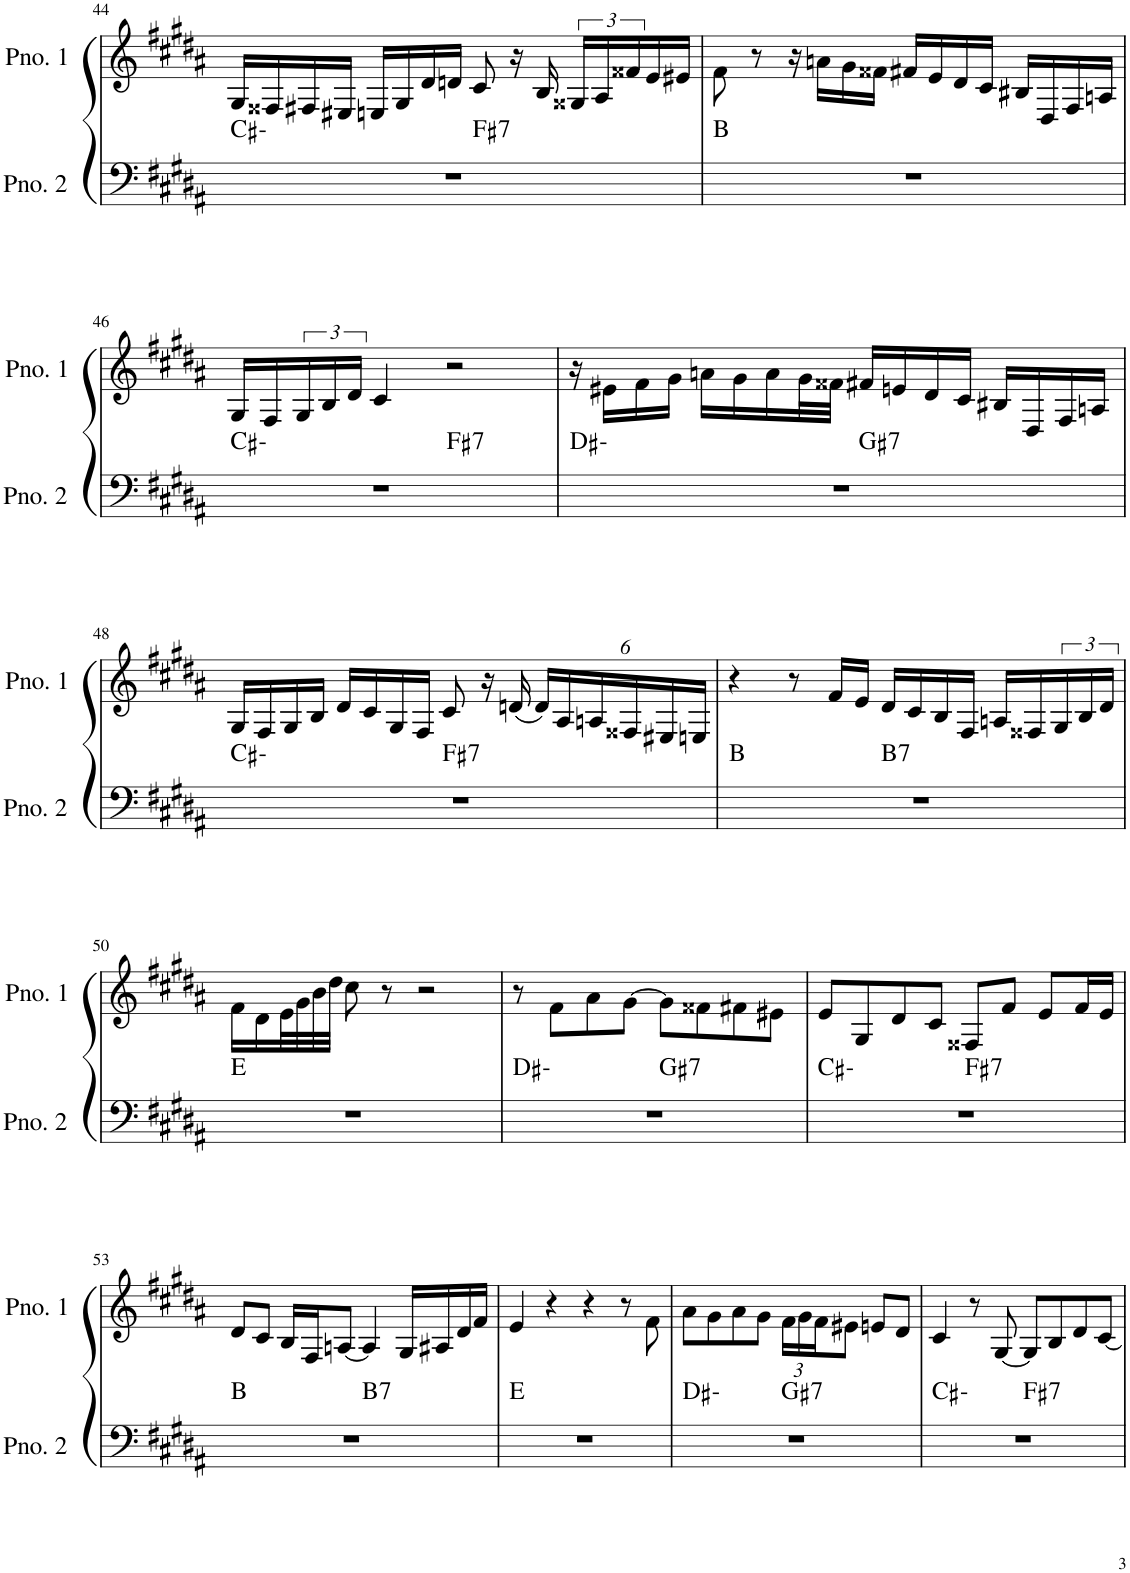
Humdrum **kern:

**kern	**harte	**kern
*part2	*part2	*part1
*staff2	*	*staff1
*I"ピアノ 2	*	*I"ピアノ 1
!!LO:PB:g=z
*clefF4	*	*clefG2
*k[f#c#g#d#a#]	*	*k[f#c#g#d#a#]
*M4/4	*	*M4/4
=44	=44	=44
*^	*	*
1r	2ryy	C#:min	16G#/LL
.	.	.	16F##X/
.	.	.	16F#X/
.	.	.	16E#X/JJ
.	.	.	16En/LL
.	.	.	16G#/
.	.	.	16d#/
.	.	.	16dn/JJ
!	!	!LO:H:kt=7	!
.	2ryy	F#:7	8c#/
.	.	.	16r
.	.	.	16B/
.	.	.	24G##X/LL
.	.	.	24A#/
.	.	.	24f##X/
.	.	.	16e/
.	.	.	16e#X/JJ
*v	*v	*	*
=45	=45	=45
1r	B:maj	8f#\
.	.	8r
.	.	16r
.	.	16an\LL
.	.	16g#\
.	.	16f##X\JJ
.	.	16f#X/LL
.	.	16e/
.	.	16d#/
.	.	16c#/JJ
.	.	16B#X/LL
.	.	16D#/
.	.	16F#/
.	.	16An/JJ
!!LO:LB:g=z
=46	=46	=46
*^	*	*
1r	2ryy	C#:min	16G#/LL
.	.	.	16F#/
.	.	.	24G#/
.	.	.	24B/
.	.	.	24d#/JJ
.	.	.	4c#/
!	!	!LO:H:kt=7	!
.	2ryy	F#:7	2r
=47	=47	=47	=47
1r	2ryy	D#:min	16r
.	.	.	16e#X\LL
.	.	.	16f#\
.	.	.	16g#\JJ
.	.	.	16an\LL
.	.	.	16g#\
.	.	.	16a\
.	.	.	32g#\L
.	.	.	32f##X\JJJ
!	!	!LO:H:kt=7	!
.	2ryy	G#:7	16f#X/LL
.	.	.	16en/
.	.	.	16d#/
.	.	.	16c#/JJ
.	.	.	16B#X/LL
.	.	.	16D#/
.	.	.	16F#/
.	.	.	16An/JJ
!!LO:LB:g=z
=48	=48	=48	=48
1r	2ryy	C#:min	16G#/LL
.	.	.	16F#/
.	.	.	16G#/
.	.	.	16B/JJ
.	.	.	16d#/LL
.	.	.	16c#/
.	.	.	16G#/
.	.	.	16F#/JJ
!	!	!LO:H:kt=7	!
.	2ryy	F#:7	8c#/
.	.	.	16r
.	.	.	(16dn/
*	*	*	*Xbrackettup
.	.	.	24d/LL)
.	.	.	24A#/
.	.	.	24An/
.	.	.	24F##X/
.	.	.	24E#X/
.	.	.	24En/JJ
=49	=49	=49	=49
1r	2ryy	B:maj	4r
.	.	.	8r
.	.	.	16f#/LL
.	.	.	16e/JJ
!	!	!LO:H:kt=7	!
.	2ryy	B:7	16d#/LL
.	.	.	16c#/
.	.	.	16B/
.	.	.	16F#/JJ
.	.	.	16An/LL
.	.	.	16F##X/
*	*	*	*brackettup
.	.	.	24G#/
.	.	.	24B/
.	.	.	24d#/JJ
*v	*v	*	*
!!LO:LB:g=z
=50	=50	=50
1r	E:maj	16f#\LL
.	.	16d#\
.	.	32e\L
.	.	32g#\
.	.	32b\
.	.	32dd#\JJJ
.	.	8cc#\
.	.	8r
.	.	2r
=51	=51	=51
*^	*	*
1r	2ryy	D#:min	8r
.	.	.	8f#\L
.	.	.	8a#\
.	.	.	[8g#\J
!	!	!LO:H:kt=7	!
.	2ryy	G#:7	8g#\L]
.	.	.	8f##X\
.	.	.	8f#X\
.	.	.	8e#X\J
=52	=52	=52	=52
1r	2ryy	C#:min	8e/L
.	.	.	8G#/
.	.	.	8d#/
.	.	.	8c#/J
!	!	!LO:H:kt=7	!
.	2ryy	F#:7	8F##X/L
.	.	.	8f#/J
.	.	.	8e/L
.	.	.	16f#/L
.	.	.	16e/JJ
!!LO:LB:g=z
=53	=53	=53	=53
1r	2ryy	B:maj	8d#/L
.	.	.	8c#/J
.	.	.	16B/LL
.	.	.	16F#/J
.	.	.	[8An/J
!	!	!LO:H:kt=7	!
.	2ryy	B:7	4A/]
.	.	.	16G#/LL
.	.	.	16A#X/
.	.	.	16d#/
.	.	.	16f#/JJ
*v	*v	*	*
=54	=54	=54
1r	E:maj	4e/
.	.	4r
.	.	4r
.	.	8r
.	.	8f#\
=55	=55	=55
*^	*	*
1r	2ryy	D#:min	8a#\L
.	.	.	8g#\
.	.	.	8a#\
.	.	.	8g#\J
*	*	*	*Xbrackettup
!	!	!LO:H:kt=7	!
.	2ryy	G#:7	24f#\LL
.	.	.	24g#\
.	.	.	24f#\J
.	.	.	8e#X\J
.	.	.	8en/L
.	.	.	8d#/J
=56	=56	=56	=56
1r	2ryy	C#:min	4c#/
.	.	.	8r
.	.	.	[8G#/
!	!	!LO:H:kt=7	!
.	2ryy	F#:7	8G#/L]
.	.	.	8B/
.	.	.	8d#/
.	.	.	[8c#/J
*v	*v	*	*
=	=	=
*-	*-	*-
